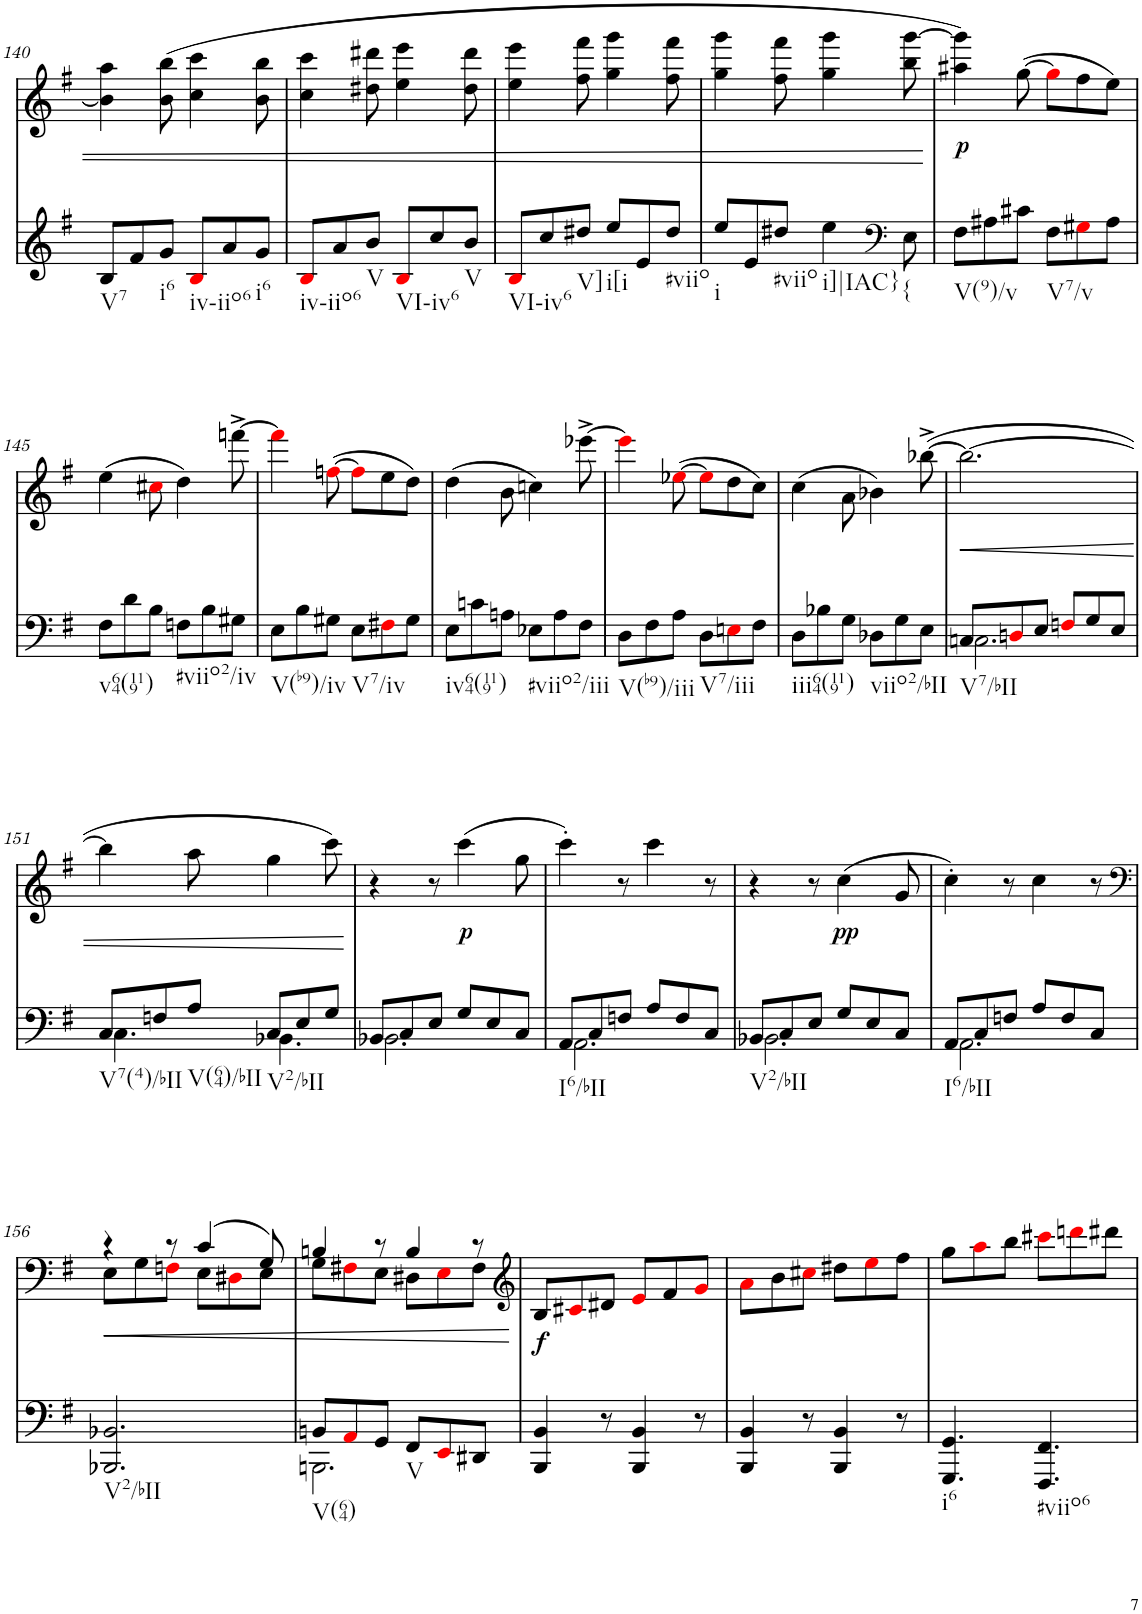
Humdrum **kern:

**kern	**kern	**text	**dynam
*part2	*part1	*part1	*part1
*staff2	*staff1	*staff1	*staff1
*I"piano	*I"piano	*	*
*I'Pno	*I'Pno	*	*
!!LO:PB:g=z
*clefG2	*clefG2	*	*
*k[f#]	*k[f#]	*	*
*e:	*e:	*	*
*M6/8	*M6/8	*	*
=140	=140	=140	=140
!LO:TX:b:t=V7	!	!	!
8B/L	4b\] 4aa\	.	.
8f#/	.	.	.
!LO:TX:b:t=i6	!	!	!
8g/J	(8b\ 8bb\	.	.
!LO:TX:b:t=iv-iio6	!	!	!
8Bi/L	4cc\ 4ccc\	.	.
8a/	.	.	.
!LO:TX:b:t=i6	!	!	!
8g/J	8b\ 8bb\	.	.
=141	=141	=141	=141
!LO:TX:b:t=iv-iio6	!	!	!
8Bi/L	4cc\ 4ccc\	.	.
8a/	.	.	.
!LO:TX:b:t=V	!	!	!
8b/J	8dd#X\ 8ddd#X\	.	.
!LO:TX:b:t=VI-iv6	!	!	!
8Bi/L	4ee\ 4eee\	.	.
8cc/	.	.	.
!LO:TX:b:t=V	!	!	!
8b/J	8dd#\ 8ddd#\	.	.
=142	=142	=142	=142
!LO:TX:b:t=VI-iv6	!	!	!
8Bi/L	4ee\ 4eee\	.	.
8cc/	.	.	.
!LO:TX:b:t=V]	!	!	!
8dd#X/J	8ff#\ 8fff#\	.	.
!LO:TX:b:t=i[i	!	!	!
8ee/L	4gg\ 4ggg\	.	.
8e/	.	.	.
!LO:TX:b:t=#viio	!	!	!
8dd#/J	8ff#\ 8fff#\	.	.
=143	=143	=143	=143
!LO:TX:b:t=i	!	!	!
8ee/L	4gg\ 4ggg\	.	.
8e/	.	.	.
!LO:TX:b:t=#viio	!	!	!
8dd#X/J	8ff#\ 8fff#\	.	.
!LO:TX:b:t=i]|IAC}	!	!	!
4ee\	4gg\ 4ggg\	.	.
*clefF4	*	*	*
!LO:TX:b:t={	!	!	!
8E\	8bb\ [8ggg\	.	.
=144	=144	=144	=144
!LO:TX:b:t=V(9)/v	!	!	!
!	!	!LO:LY:b	!
8F#\L	4aa#X\ 4ggg\])	.	.
8A#X\	.	.	.
8c#X\J	([8gg\	.	.
!LO:TX:b:t=V7/v	!	!	!
8F#\L	8ggi\L]	.	.
8G#Xi\	8ff#\	.	.
8A#\J	8ee\J)	.	.
!!LO:LB:g=z
=145	=145	=145	=145
!LO:TX:b:t=v64(119)	!	!	!
8F#\L	(4ee\	.	.
8d\	.	.	.
8B\J	8cc#Xi\	.	.
!LO:TX:b:t=#viio2/iv	!	!	!
8Fn\L	4dd\)	.	.
8B\	.	.	.
8G#X\J	[8fffn^\	.	.
=146	=146	=146	=146
!LO:TX:b:t=V(b9)/iv	!	!	!
8E\L	4fffi\]	.	.
8B\	.	.	.
8G#X\J	([8ffni\	.	.
!LO:TX:b:t=V7/iv	!	!	!
8E\L	8ffi\L]	.	.
8F#Xi\	8ee\	.	.
8G#\J	8dd\J)	.	.
=147	=147	=147	=147
!LO:TX:b:t=iv64(119)	!	!	!
8E\L	(4dd\	.	.
8cn\	.	.	.
8An\J	8b\	.	.
!LO:TX:b:t=#viio2/iii	!	!	!
8E-X\L	4ccn\)	.	.
8A\	.	.	.
8F#\J	[8eee-X^\	.	.
=148	=148	=148	=148
!LO:TX:b:t=V(b9)/iii	!	!	!
8D\L	4eee-i\]	.	.
8F#\	.	.	.
8A\J	([8ee-Xi\	.	.
!LO:TX:b:t=V7/iii	!	!	!
8D\L	8ee-i\L]	.	.
8Eni\	8dd\	.	.
8F#\J	8cc\J)	.	.
=149	=149	=149	=149
!LO:TX:b:t=iii64(119)	!	!	!
8D\L	(4cc\	.	.
8B-X\	.	.	.
8G\J	8a\	.	.
!LO:TX:b:t=viio2/bII	!	!	!
8D-X\L	4b-X\)	.	.
8G\	.	.	.
8E\J	([8bb-X^\	.	.
=150	=150	=150	=150
*^	*	*	*
!LO:TX:b:t=V7/bII	!	!	!	!
!	!	!	!	!LO:HP:b
8Cn/L	2.Cn\	2.bb-\_	.	<
8Dni/	.	.	.	.
8E/J	.	.	.	.
8Fni/L	.	.	.	.
8G/	.	.	.	.
8E/J	.	.	.	.
!!LO:LB:g=z
=151	=151	=151	=151	=151
!LO:TX:b:t=V7(4)/bII	!	!	!	!
8C/L	4.C\	4bb-\]	.	.
8Fn/	.	.	.	.
!LO:TX:b:t=V(64)/bII	!	!	!	!
8A/J	.	8aa\	.	.
!LO:TX:b:t=V2/bII	!	!	!	!
8C/L	4.BB-X\	4gg\	.	.
8E/	.	.	.	.
8G/J	.	8ccc\)	.	.
*v	*v	*	*	*
.	.	.	[
=152	=152	=152	=152
*^	*	*	*
8BB-X/L	2.BB-\	4r	.	.
8C/	.	.	.	.
8E/J	.	8r	.	.
!	!	!	!LO:LY:b	!
8G/L	.	(4ccc\	.	.
8E/	.	.	.	.
8C/J	.	8gg\	.	.
=153	=153	=153	=153	=153
!LO:TX:b:t=I6/bII	!	!	!	!
8AA/L	2.AA\	4ccc'\)	.	.
8C/	.	.	.	.
8Fn/J	.	8r	.	.
8A/L	.	4ccc\	.	.
8F/	.	.	.	.
8C/J	.	8r	.	.
=154	=154	=154	=154	=154
!LO:TX:b:t=V2/bII	!	!	!	!
8BB-X/L	2.BB-\	4r	.	.
8C/	.	.	.	.
8E/J	.	8r	.	.
!	!	!	!LO:LY:b	!
8G/L	.	(4cc\	.	.
8E/	.	.	.	.
8C/J	.	8g/	.	.
=155	=155	=155	=155	=155
!LO:TX:b:t=I6/bII	!	!	!	!
8AA/L	2.AA\	4cc'\)	.	.
8C/	.	.	.	.
8Fn/J	.	8r	.	.
8A/L	.	4cc\	.	.
8F/	.	.	.	.
8C/J	.	8r	.	.
*v	*v	*	*	*
!!LO:LB:g=z
=156	=156	=156	=156
*	*clefF4	*	*
!LO:TX:b:t=V2/bII	!	!	!
!	!	!	!LO:HP:b
*	*^	*	*
2.BBB-X/ 2.BB-X/	4r	8E\L	.	<
.	.	8G\	.	.
.	8r	8Fni\J	.	.
.	(4c/	8E\L	.	.
.	.	8D#Xi\	.	.
.	8G/)	8E\J	.	.
=157	=157	=157	=157	=157
*^	*	*	*	*
!LO:TX:b:t=V(64)	!	!	!	!	!
8BBn/L	2.BBBn\	4Bn/	8G\L	.	.
8AAi/	.	.	8F#Xi\	.	.
8GG/J	.	8r	8E\J	.	.
!LO:TX:b:t=V	!	!	!	!	!
8FF#/L	.	4B/	8D#X\L	.	.
8EEi/	.	.	8Ei\	.	.
8DD#X/J	.	8r	8F#\J	.	.
*v	*v	*	*	*	*
*	*v	*v	*	*
.	.	.	[
=158	=158	=158	=158
*	*clefG2	*	*
!	!	!LO:LY:b	!
4BBB/ 4BB/	8B/L	.	.
.	8c#Xi/	.	.
8r	8d#X/J	.	.
4BBB/ 4BB/	8ei/L	.	.
.	8f#/	.	.
8r	8gi/J	.	.
=159	=159	=159	=159
4BBB/ 4BB/	8ai\L	.	.
.	8b\	.	.
8r	8cc#Xi\J	.	.
4BBB/ 4BB/	8dd#X\L	.	.
.	8eei\	.	.
8r	8ff#\J	.	.
=160	=160	=160	=160
!LO:TX:b:t=i6	!	!	!
4.GGG/ 4.GG/	8gg\L	.	.
.	8aai\	.	.
.	8bb\J	.	.
!LO:TX:b:t=#viio6	!	!	!
4.FFF#/ 4.FF#/	8ccc#Xi\L	.	.
.	8dddni\	.	.
.	8ddd#X\J	.	.
=	=	=	=
*-	*-	*-	*-
